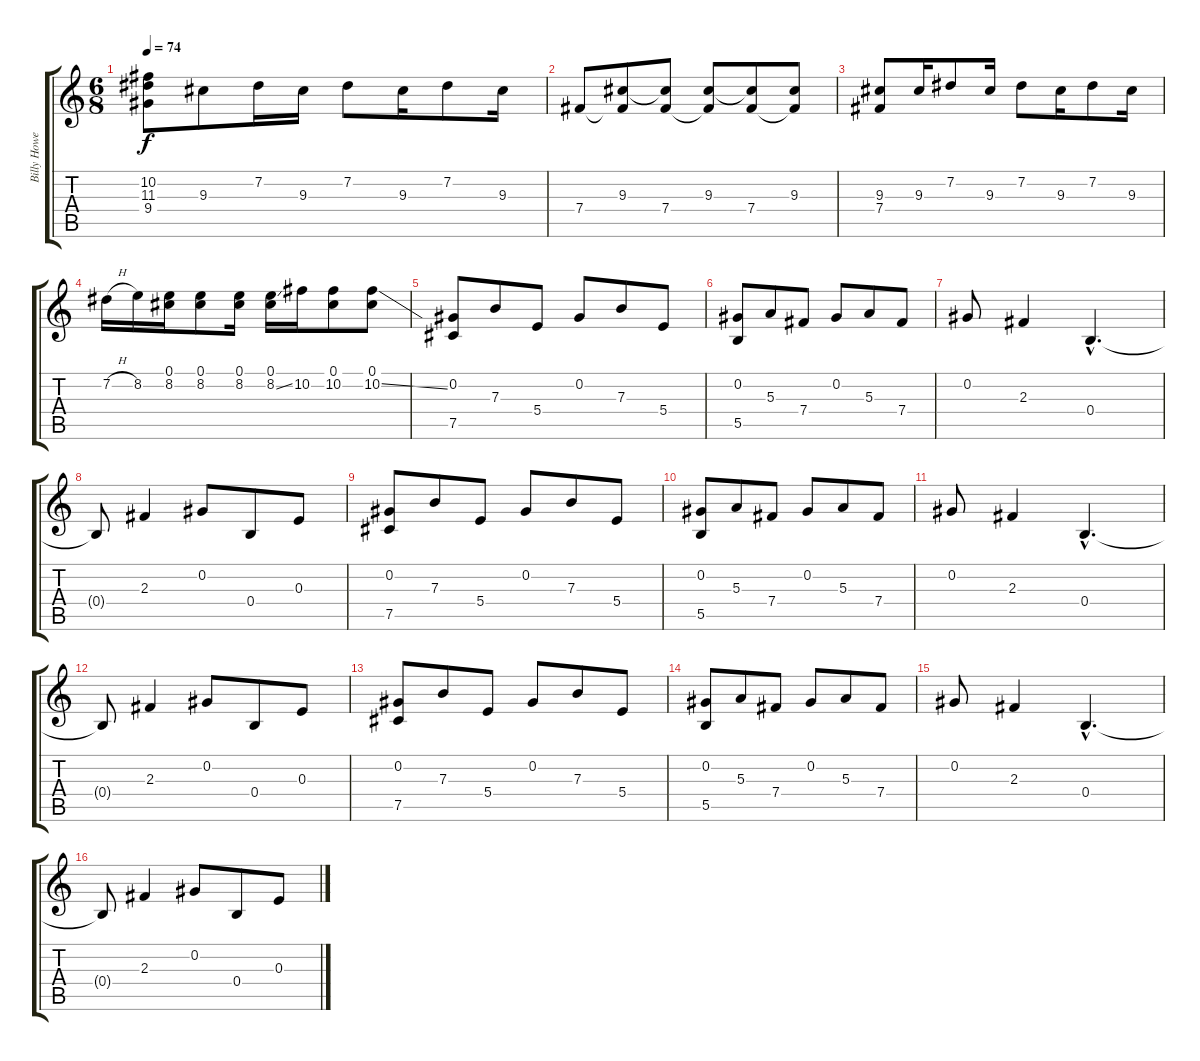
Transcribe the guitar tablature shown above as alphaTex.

\track ("Billy Howerdel - Guitar 1" "Billy Howe") {instrument electricguitarclean}
\staff {score tabs}
\tuning (Db4 Ab3 E3 B2 Gb2 Db2) {hide}
\ts (6 8)
\tempo 74
\clef g2
\ks c
(10.2{t} 11.3{t} 9.4{t}).8{dy f} 9.3.8 7.2.16 9.3.16 7.2.8 9.3.16 7.2.8 9.3.16 |
7.4.8 (9.3 7.4{t}).8 (9.3{t} 7.4).8 (9.3 7.4{t}).8 (9.3{t} 7.4).8 (9.3 7.4{t}).8 |
(9.3 7.4).8 9.3.16 7.2.8 9.3.16 7.2.8 9.3.16 7.2.8 9.3.16 |
7.2{h}.16 8.2.16 (0.1 8.2).16 (0.1 8.2).8 (0.1 8.2).16 (0.1 8.2{ss}).16 10.2.16 (0.1 10.2).8 (0.1 10.2{ss}).8 |
(0.2 7.5).8 7.3.8 5.4.8 0.2.8 7.3.8 5.4.8 |
(0.2 5.5).8 5.3.8 7.4.8 0.2.8 5.3.8 7.4.8 |
0.2.8 2.3.4 0.4{hac}.4{d} |
0.4{t}.8 2.3.4 0.2.8 0.4.8 0.3.8 |
(0.2 7.5).8 7.3.8 5.4.8 0.2.8 7.3.8 5.4.8 |
(0.2 5.5).8 5.3.8 7.4.8 0.2.8 5.3.8 7.4.8 |
0.2.8 2.3.4 0.4{hac}.4{d} |
0.4{t}.8 2.3.4 0.2.8 0.4.8 0.3.8 |
(0.2 7.5).8 7.3.8 5.4.8 0.2.8 7.3.8 5.4.8 |
(0.2 5.5).8 5.3.8 7.4.8 0.2.8 5.3.8 7.4.8 |
0.2.8 2.3.4 0.4{hac}.4{d} |
0.4{t}.8 2.3.4 0.2.8 0.4.8 0.3.8
